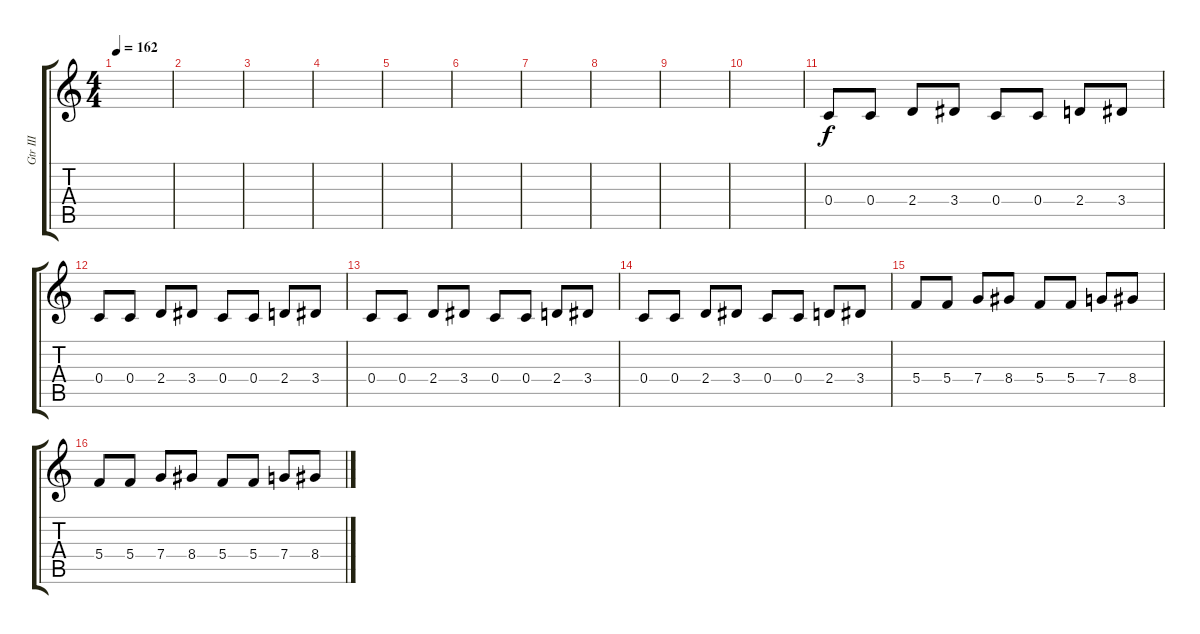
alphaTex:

\track ("Gtr III" "Gtr III") {instrument overdrivenguitar}
\staff {score tabs}
\tuning (D4 A3 F3 C3 G2 C2) {hide}
\ts (4 4)
\tempo 162
\clef g2
\ks c
|
|
|
|
|
|
|
|
|
|
0.4.8{balance 8} 0.4.8 2.4.8 3.4.8 0.4.8 0.4.8 2.4.8 3.4.8 |
0.4.8 0.4.8 2.4.8 3.4.8 0.4.8 0.4.8 2.4.8 3.4.8 |
0.4.8 0.4.8 2.4.8 3.4.8 0.4.8 0.4.8 2.4.8 3.4.8 |
0.4.8 0.4.8 2.4.8 3.4.8 0.4.8 0.4.8 2.4.8 3.4.8 |
5.4.8 5.4.8 7.4.8 8.4.8 5.4.8 5.4.8 7.4.8 8.4.8 |
5.4.8 5.4.8 7.4.8 8.4.8 5.4.8 5.4.8 7.4.8 8.4.8
